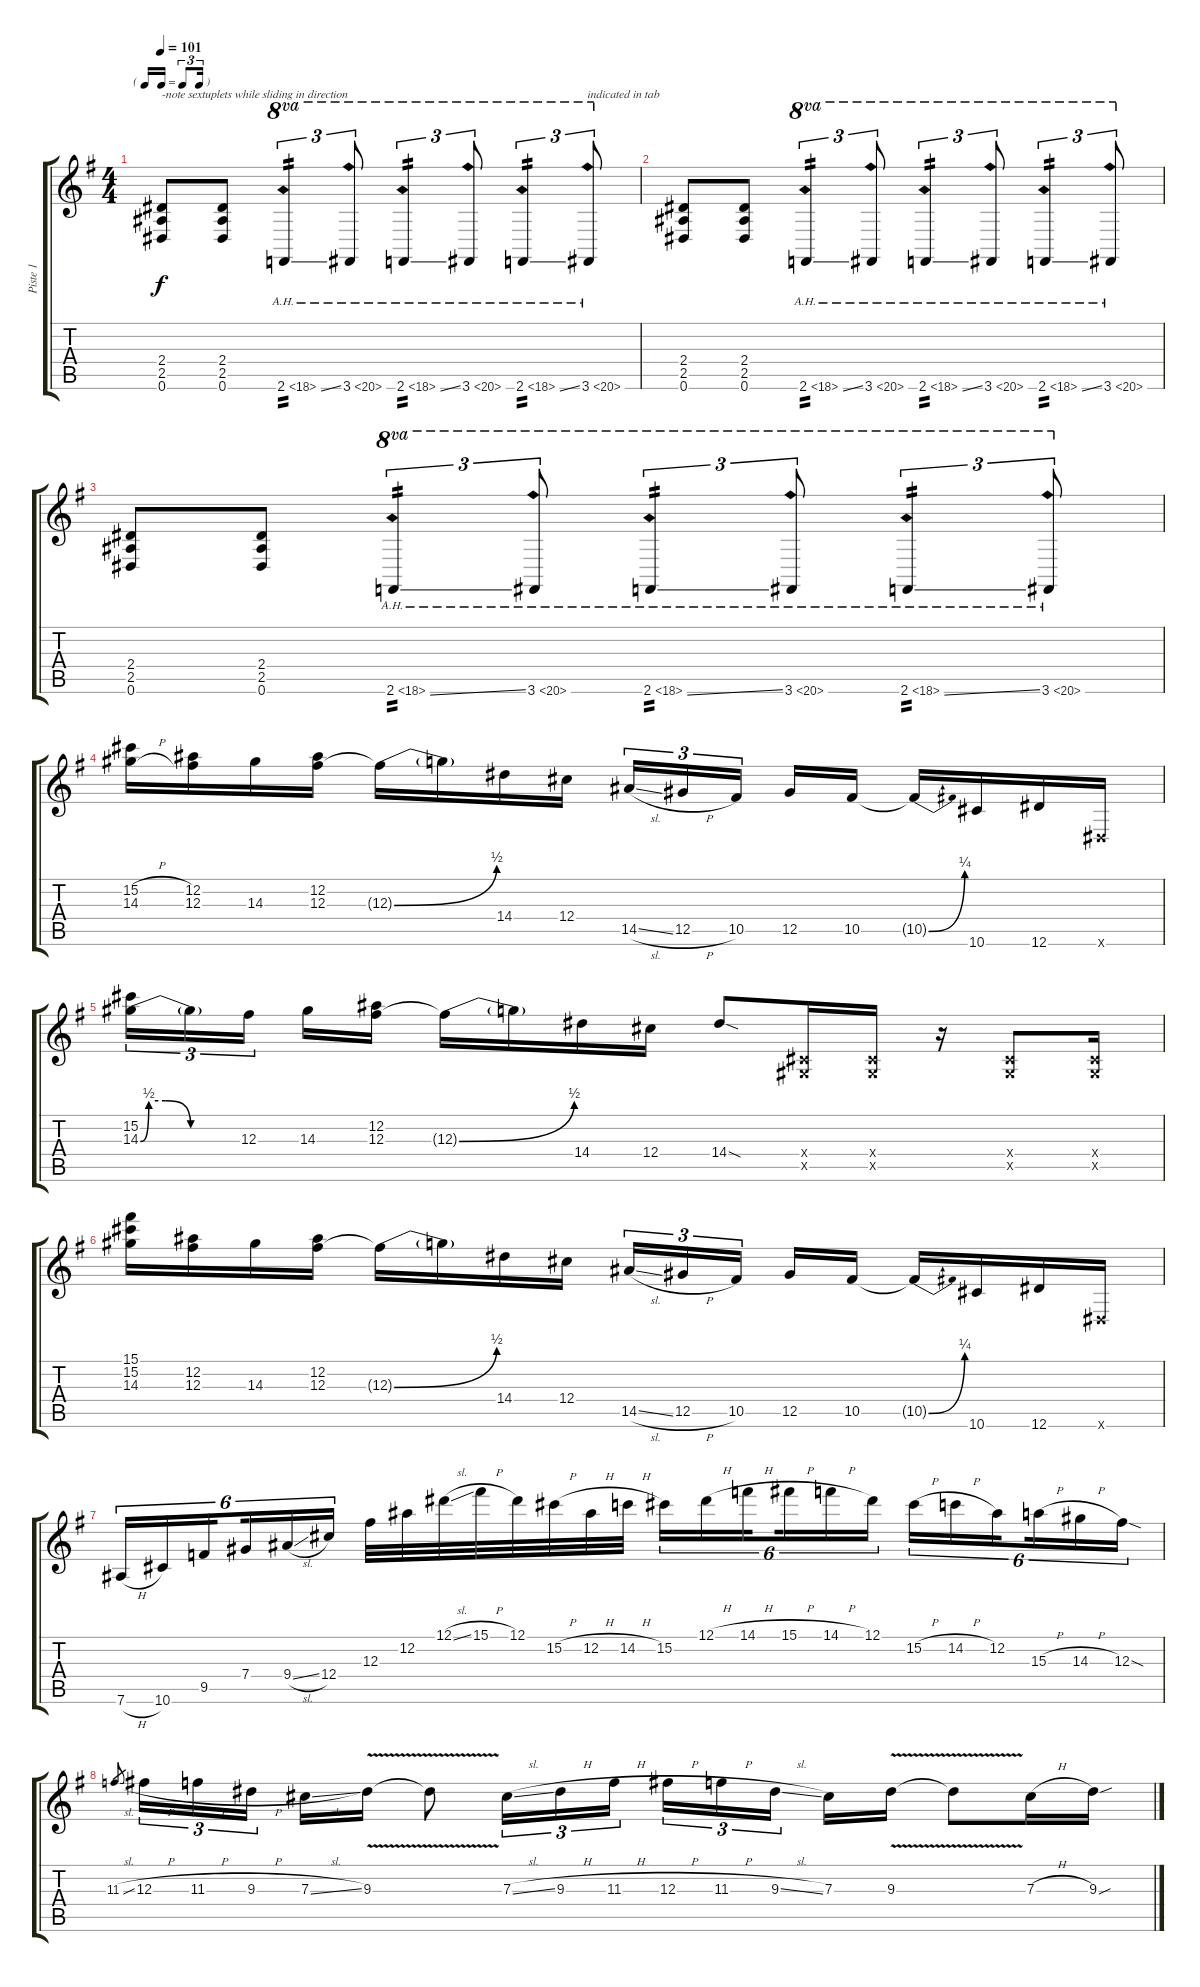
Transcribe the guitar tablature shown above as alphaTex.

\track ("Piste 1" "Piste 1") {instrument distortionguitar}
\staff {score tabs}
\tuning (Eb4 Bb3 Gb3 Db3 Ab2 Eb2) {hide}
\ts (4 4)
\tf triplet16th
\tempo 101
\clef g2
\ks g
(2.4 2.5 0.6).8{txt "-note sextuplets while sliding in direction " dy f} (2.4 2.5 0.6).8 2.6{ah 16 ss}.4{tu (3 2) ot 8va tp 2} 3.6{ah 17}.8{tu (3 2) ot 8va} 2.6{ah 16 ss}.4{tu (3 2) ot 8va tp 2} 3.6{ah 17}.8{tu (3 2) ot 8va} 2.6{ah 16 ss}.4{tu (3 2) ot 8va tp 2} 3.6{ah 17}.8{tu (3 2) ot 8va txt "indicated in tab"} |
(2.4 2.5 0.6).8 (2.4 2.5 0.6).8 2.6{ah 16 ss}.4{tu (3 2) ot 8va tp 2} 3.6{ah 17}.8{tu (3 2) ot 8va} 2.6{ah 16 ss}.4{tu (3 2) ot 8va tp 2} 3.6{ah 17}.8{tu (3 2) ot 8va} 2.6{ah 16 ss}.4{tu (3 2) ot 8va tp 2} 3.6{ah 17}.8{tu (3 2) ot 8va} |
(2.4 2.5 0.6).8 (2.4 2.5 0.6).8 2.6{ah 16 ss}.4{tu (3 2) ot 8va tp 2} 3.6{ah 17}.8{tu (3 2) ot 8va} 2.6{ah 16 ss}.4{tu (3 2) ot 8va tp 2} 3.6{ah 17}.8{tu (3 2) ot 8va} 2.6{ah 16 ss}.4{tu (3 2) ot 8va tp 2} 3.6{ah 17}.8{tu (3 2) ot 8va} |
(15.2{h} 14.3{h}).16 (12.2 12.3).16 14.3.16 (12.2 12.3).16 12.3{be (bend 0 0 60 2) t}.16 12.3{t}.16 14.4.16 12.4.16 14.5{sl}.16{tu (3 2)} 12.5{h}.16{tu (3 2)} 10.5.16{tu (3 2) beam splitsecondary} 12.5.16 10.5.16 10.5{be (bend 0 0 60 1) t}.16 10.6.16 12.6.16 0.6{x}.16 |
(15.2 14.3{be (custom 0 0 5 2 15 2 30 0 60 0)}).16{tu (3 2)} 14.3{t}.16{tu (3 2)} 12.3.16{tu (3 2) beam splitsecondary} 14.3.16 (12.2 12.3).16 12.3{be (bend 0 0 60 2) t}.16 12.3{t}.16 14.4.16 12.4.16 14.4{sod}.8 (0.4{x} 0.5{x}).16 (0.4{x} 0.5{x}).16 r.16 (0.4{x} 0.5{x}).8 (0.4{x} 0.5{x}).16 |
(15.1 15.2 14.3).16 (12.2 12.3).16 14.3.16 (12.2 12.3).16 12.3{be (bend 0 0 60 2) t}.16 12.3{t}.16 14.4.16 12.4.16 14.5{sl}.16{tu (3 2)} 12.5{h}.16{tu (3 2)} 10.5.16{tu (3 2) beam splitsecondary} 12.5.16 10.5.16 10.5{be (bend 0 0 60 1) t}.16 10.6.16 12.6.16 0.6{x}.16 |
7.6{h}.16{tu (6 4)} 10.6.16{tu (6 4)} 9.5.16{tu (6 4) beam splitsecondary} 7.4.16{tu (6 4)} 9.4{sl}.16{tu (6 4)} 12.4.16{tu (6 4)} 12.3.32 12.2.32 12.1{sl}.32 15.1{h}.32 12.1.32 15.2{h}.32 12.2{h}.32 14.2{h}.32 15.2.16{tu (6 4)} 12.1{h}.16{tu (6 4)} 14.1{h}.16{tu (6 4) beam splitsecondary} 15.1{h}.16{tu (6 4)} 14.1{h}.16{tu (6 4)} 12.1.16{tu (6 4)} 15.2{h}.16{tu (6 4)} 14.2{h}.16{tu (6 4)} 12.2.16{tu (6 4) beam splitsecondary} 15.3{h}.16{tu (6 4)} 14.3{h}.16{tu (6 4)} 12.3{sod}.16{tu (6 4)} |
11.3{sl}.8{gr} 12.3{h}.16{tu (3 2)} 11.3{h}.16{tu (3 2)} 9.3{h}.16{tu (3 2) beam splitsecondary} 7.3{sl}.16 9.3{v}.16 9.3{t}.8 7.3{sl}.16{tu (3 2)} 9.3{h}.16{tu (3 2)} 11.3{h}.16{tu (3 2)} 12.3{h}.16{tu (3 2)} 11.3{h}.16{tu (3 2)} 9.3{sl}.16{tu (3 2) beam splitsecondary} 7.3.16 9.3{v}.16 9.3{t}.8 7.3{h}.16 9.3{sou}.16
